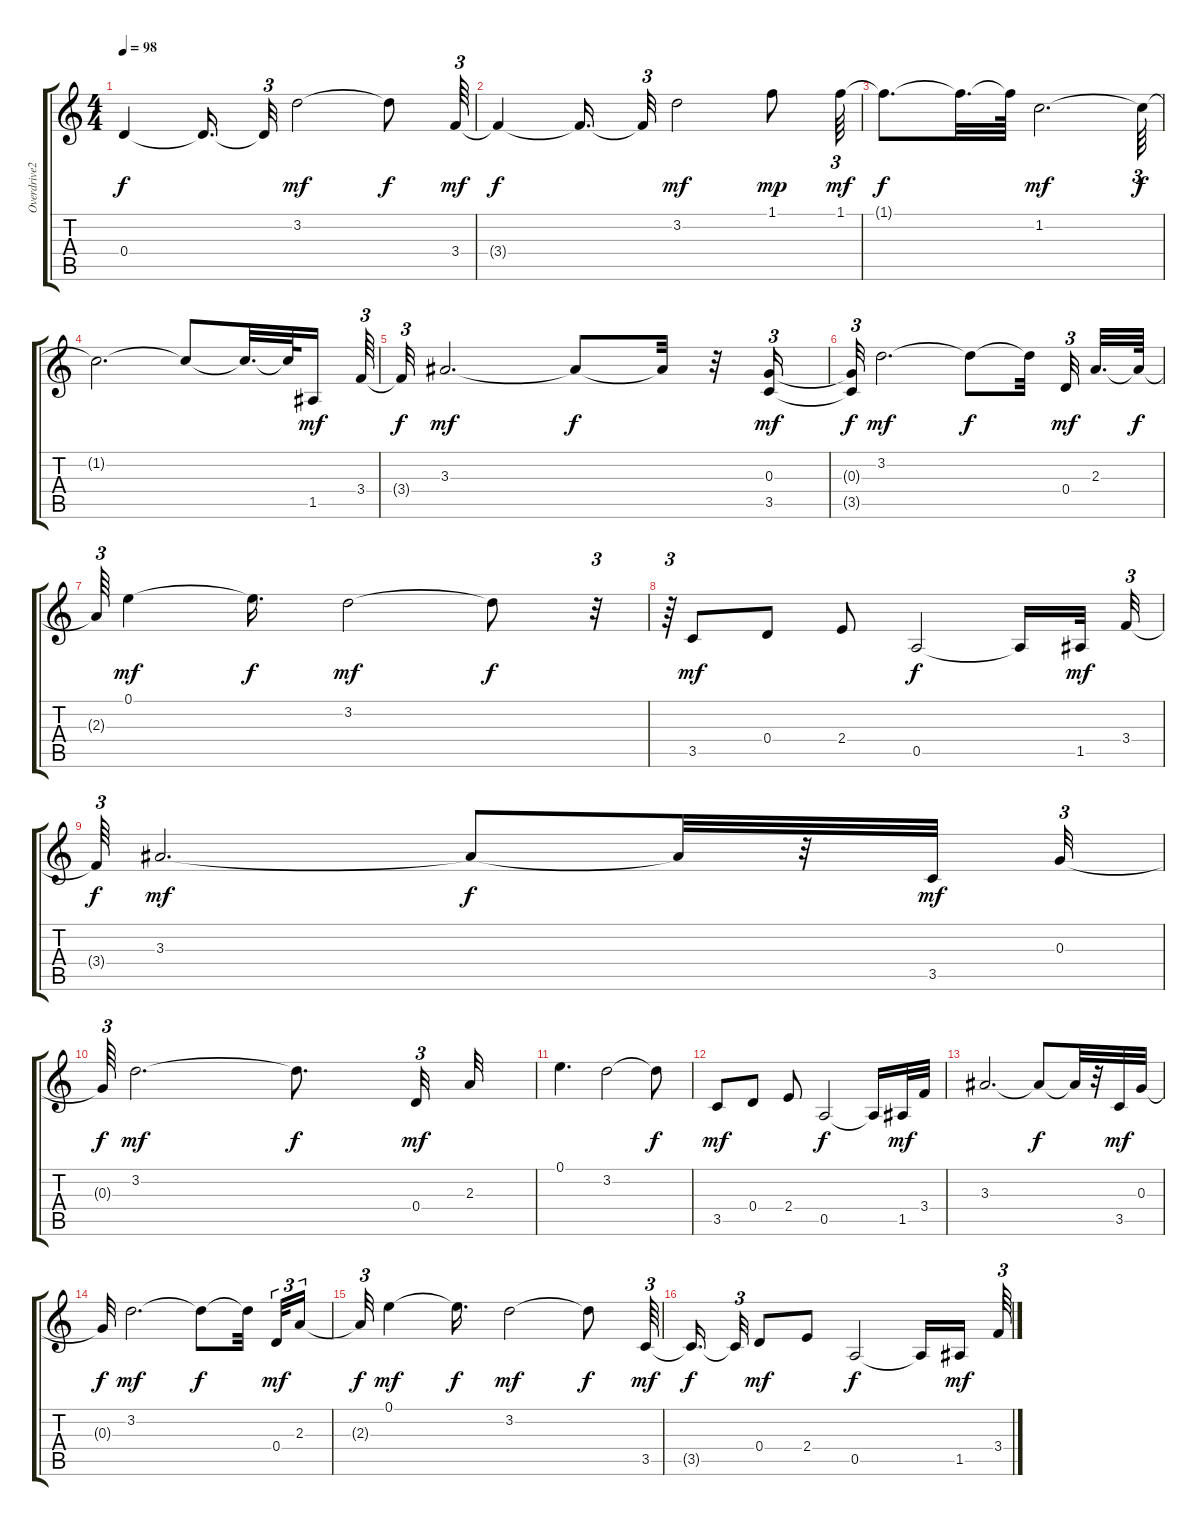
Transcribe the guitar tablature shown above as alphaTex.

\track ("Overdrive2" "Overdrive2") {instrument overdrivenguitar}
\staff {score tabs}
\tuning (E4 B3 G3 D3 A2 E2) {hide}
\ts (4 4)
\tempo 98
\clef g2
\ks c
0.4{t}.4{dy f} 0.4{t}.16{d} 0.4{t}.32{tu (3 2)} 3.2.2{dy mf} 3.2{t}.8{dy f} 3.4.64{tu (3 2) dy mf} |
3.4{t}.4{dy f} 3.4{t}.16{d} 3.4{t}.32{tu (3 2)} 3.2.2{dy mf} 1.1.8{dy mp} 1.1.64{tu (3 2) dy mf} |
1.1{t}.8{d dy f} 1.1{t}.32{d} 1.1{t}.64 1.2.2{d dy mf} 1.2{t}.64{tu (3 2) dy f} |
1.2{t}.2{d} 1.2{t}.8 1.2{t}.32{d} 1.2{t}.64 1.5.16{dy mf} 3.4.64{tu (3 2)} |
3.4{t}.32{tu (3 2) dy f} 3.3.2{d dy mf} 3.3{t}.8{dy f} 3.3{t}.32 r.32 (0.3 3.5).16{tu (3 2) dy mf} |
(0.3{t} 3.5{t}).32{tu (3 2) dy f} 3.2.2{d dy mf} 3.2{t}.8{dy f} 3.2{t}.32{beam splitsecondary} 0.4.32{tu (3 2) dy mf beam splitsecondary} 2.3.32{d} 2.3{t}.64{dy f} |
2.3{t}.64{tu (3 2)} 0.1.4{dy mf} 0.1{t}.16{d dy f} 3.2.2{dy mf} 3.2{t}.8{dy f} r.32{tu (3 2)} |
r.64{tu (3 2)} 3.5.8{dy mf} 0.4.8 2.4.8 0.5.2{dy f} 0.5{t}.16 1.5.32{dy mf} 3.4.32{tu (3 2)} |
3.4{t}.64{tu (3 2) dy f} 3.3.2{d dy mf} 3.3{t}.8{dy f} 3.3{t}.32 r.32 3.5.32{dy mf} 0.3.32{tu (3 2)} |
0.3{t}.64{tu (3 2) dy f} 3.2.2{d dy mf} 3.2{t}.8{d dy f} 0.4.32{tu (3 2) dy mf} 2.3.32 |
0.1.4{d} 3.2.2 3.2{t}.8{dy f} |
3.5.8{dy mf} 0.4.8 2.4.8 0.5.2{dy f} 0.5{t}.16 1.5.32{dy mf} 3.4.32 |
3.3.2{d} 3.3{t}.8{dy f} 3.3{t}.32 r.32 3.5.32{dy mf} 0.3.32 |
0.3{t}.32{dy f} 3.2.2{d dy mf} 3.2{t}.8{dy f} 3.2{t}.32{beam splitsecondary} 0.4.32{tu (3 2) dy mf} 2.3.16{tu (3 2)} |
2.3{t}.32{tu (3 2) dy f} 0.1.4{dy mf} 0.1{t}.16{d dy f} 3.2.2{dy mf} 3.2{t}.8{dy f} 3.5.64{tu (3 2) dy mf} |
3.5{t}.16{d dy f beam splitsecondary} 3.5{t}.32{tu (3 2)} 0.4.8{dy mf} 2.4.8 0.5.2{dy f} 0.5{t}.16 1.5.16{dy mf beam splitsecondary} 3.4.64{tu (3 2)}
